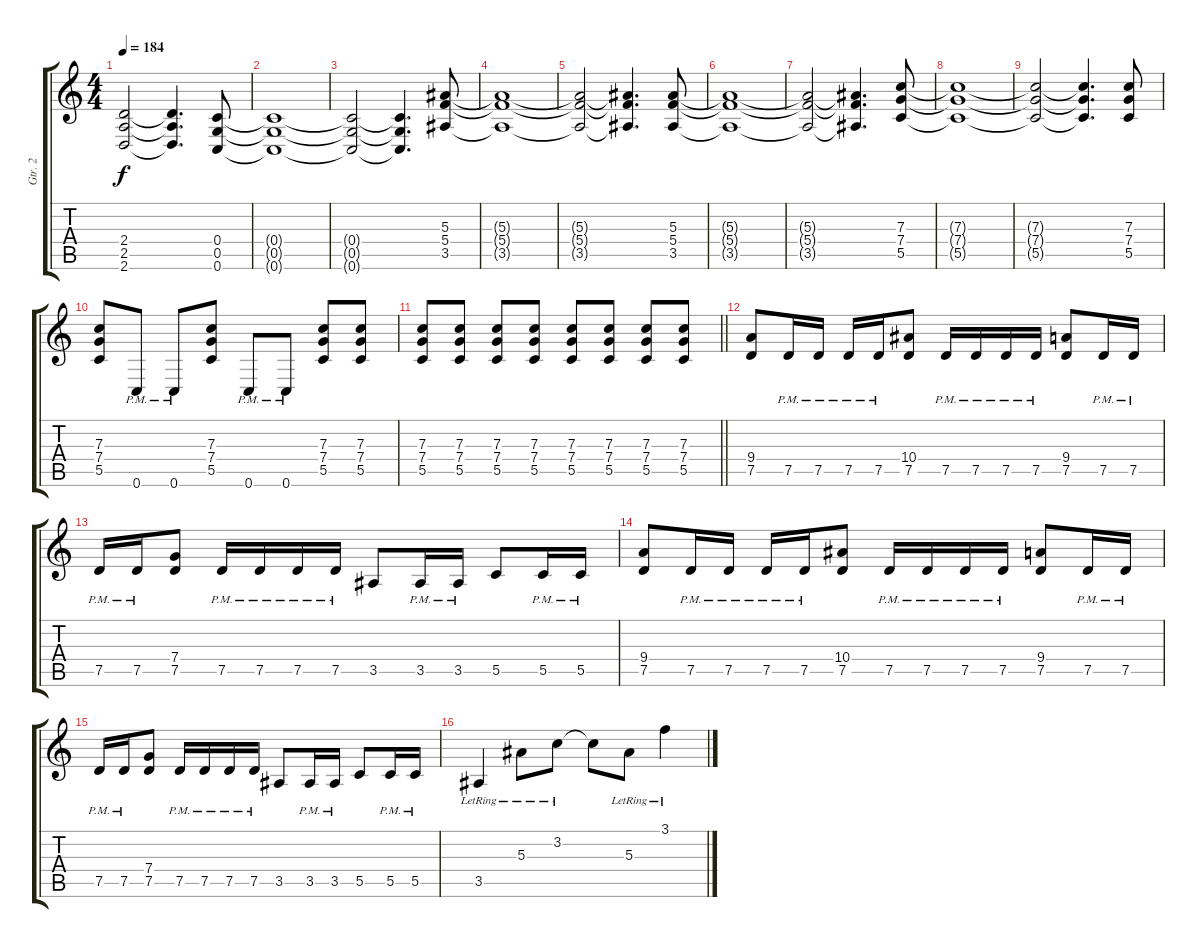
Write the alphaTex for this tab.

\track ("Gtr. 2" "Gtr. 2") {instrument overdrivenguitar}
\staff {score tabs}
\tuning (D4 A3 F3 C3 G2 C2) {hide}
\ts (4 4)
\tempo 184
\clef g2
\ks c
(2.4{t} 2.5{t} 2.6{t}).2{dy f} (2.4{t} 2.5{t} 2.6{t}).4{d} (0.4 0.5 0.6).8 |
(0.4{t} 0.5{t} 0.6{t}).1 |
(0.4{t} 0.5{t} 0.6{t}).2 (0.4{t} 0.5{t} 0.6{t}).4{d} (5.3 5.4 3.5).8 |
(5.3{t} 5.4{t} 3.5{t}).1 |
(5.3{t} 5.4{t} 3.5{t}).2 (5.3{t} 5.4{t} 3.5{t}).4{d} (5.3 5.4 3.5).8 |
(5.3{t} 5.4{t} 3.5{t}).1 |
(5.3{t} 5.4{t} 3.5{t}).2 (5.3{t} 5.4{t} 3.5{t}).4{d} (7.3 7.4 5.5).8 |
(7.3{t} 7.4{t} 5.5{t}).1 |
(7.3{t} 7.4{t} 5.5{t}).2 (7.3{t} 7.4{t} 5.5{t}).4{d} (7.3 7.4 5.5).8 |
(7.3 7.4 5.5).8 0.6{pm}.8 0.6{pm}.8 (7.3 7.4 5.5).8 0.6{pm}.8 0.6{pm}.8 (7.3 7.4 5.5).8 (7.3 7.4 5.5).8 |
\barLineRight lightlight
(7.3 7.4 5.5).8 (7.3 7.4 5.5).8 (7.3 7.4 5.5).8 (7.3 7.4 5.5).8 (7.3 7.4 5.5).8 (7.3 7.4 5.5).8 (7.3 7.4 5.5).8 (7.3 7.4 5.5).8 |
(9.4 7.5).8 7.5{pm}.16 7.5{pm}.16 7.5{pm}.16 7.5{pm}.16 (10.4 7.5).8 7.5{pm}.16 7.5{pm}.16 7.5{pm}.16 7.5{pm}.16 (9.4 7.5).8 7.5{pm}.16 7.5{pm}.16 |
7.5{pm}.16 7.5{pm}.16 (7.4 7.5).8 7.5{pm}.16 7.5{pm}.16 7.5{pm}.16 7.5{pm}.16 3.5.8 3.5{pm}.16 3.5{pm}.16 5.5.8 5.5{pm}.16 5.5{pm}.16 |
(9.4 7.5).8 7.5{pm}.16 7.5{pm}.16 7.5{pm}.16 7.5{pm}.16 (10.4 7.5).8 7.5{pm}.16 7.5{pm}.16 7.5{pm}.16 7.5{pm}.16 (9.4 7.5).8 7.5{pm}.16 7.5{pm}.16 |
7.5{pm}.16 7.5{pm}.16 (7.4 7.5).8 7.5{pm}.16 7.5{pm}.16 7.5{pm}.16 7.5{pm}.16 3.5.8 3.5{pm}.16 3.5{pm}.16 5.5.8 5.5{pm}.16 5.5{pm}.16 |
3.5{lr}.4 5.3{lr}.8 3.2{lr}.8 3.2{t}.8 5.3{lr}.8 3.1{lr}.4
